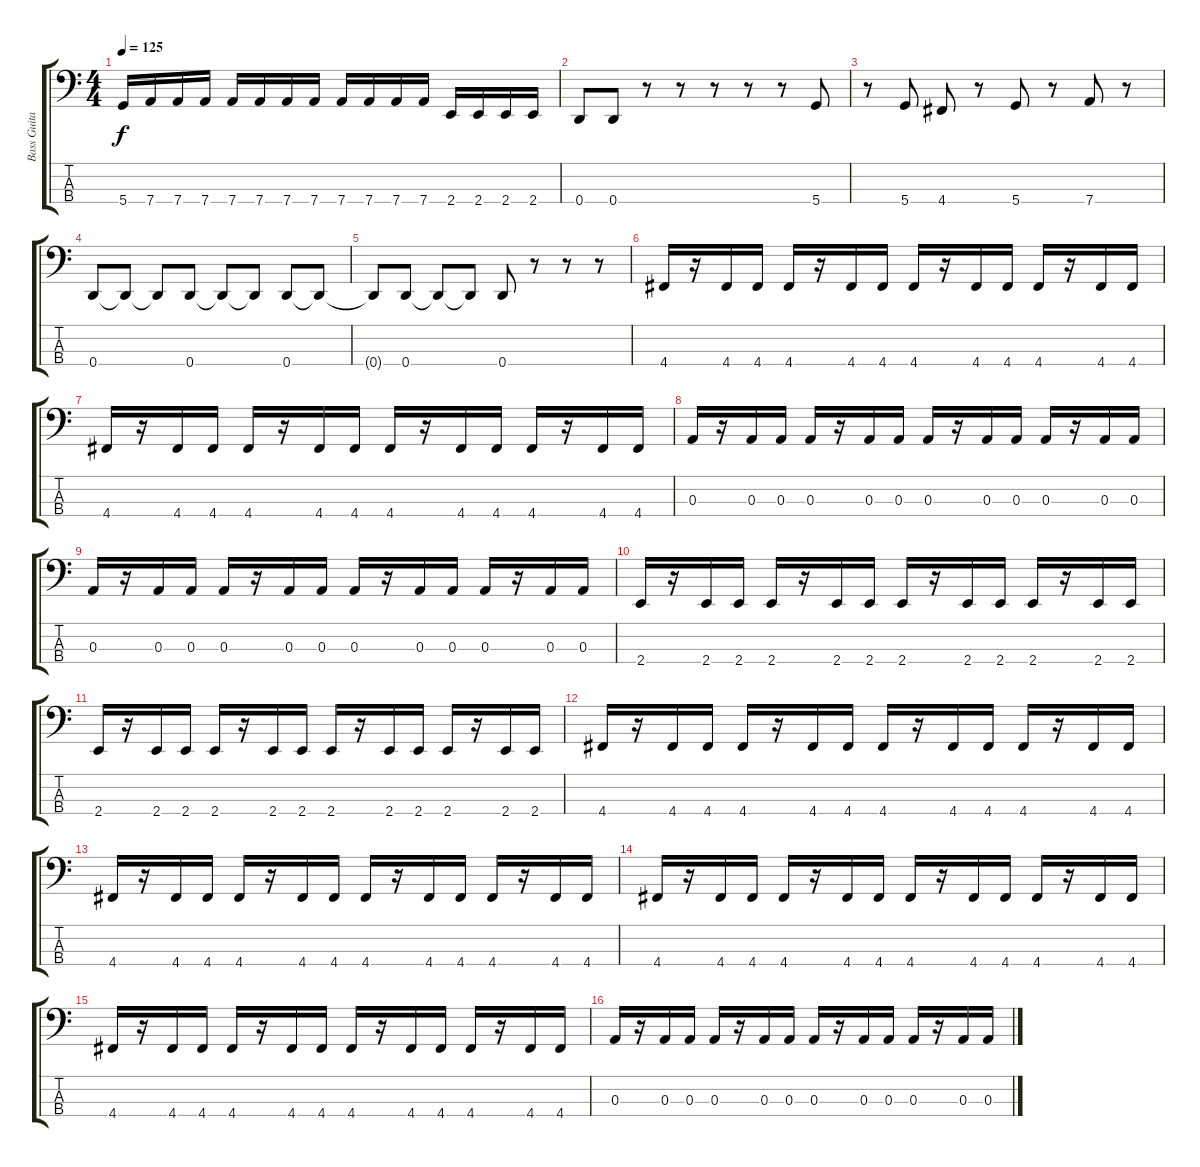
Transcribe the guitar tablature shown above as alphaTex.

\track ("Bass Guitar" "Bass Guita") {instrument fretlessbass}
\staff {score tabs}
\tuning (G2 D2 A1 D1) {hide}
\ts (4 4)
\tempo 125
\clef f4
\ks c
5.4.16{dy f} 7.4.16 7.4.16 7.4.16 7.4.16 7.4.16 7.4.16 7.4.16 7.4.16 7.4.16 7.4.16 7.4.16 2.4.16 2.4.16 2.4.16 2.4.16 |
0.4.8 0.4.8 r.8 r.8 r.8 r.8 r.8 5.4.8 |
r.8 5.4.8 4.4.8 r.8 5.4.8 r.8 7.4.8 r.8 |
0.4.8 0.4{t}.8 0.4{t}.8 0.4.8 0.4{t}.8 0.4{t}.8 0.4.8 0.4{t}.8 |
0.4{t}.8 0.4.8 0.4{t}.8 0.4{t}.8 0.4.8 r.8 r.8 r.8 |
4.4.16 r.16 4.4.16 4.4.16 4.4.16 r.16 4.4.16 4.4.16 4.4.16 r.16 4.4.16 4.4.16 4.4.16 r.16 4.4.16 4.4.16 |
4.4.16 r.16 4.4.16 4.4.16 4.4.16 r.16 4.4.16 4.4.16 4.4.16 r.16 4.4.16 4.4.16 4.4.16 r.16 4.4.16 4.4.16 |
0.3.16 r.16 0.3.16 0.3.16 0.3.16 r.16 0.3.16 0.3.16 0.3.16 r.16 0.3.16 0.3.16 0.3.16 r.16 0.3.16 0.3.16 |
0.3.16 r.16 0.3.16 0.3.16 0.3.16 r.16 0.3.16 0.3.16 0.3.16 r.16 0.3.16 0.3.16 0.3.16 r.16 0.3.16 0.3.16 |
2.4.16 r.16 2.4.16 2.4.16 2.4.16 r.16 2.4.16 2.4.16 2.4.16 r.16 2.4.16 2.4.16 2.4.16 r.16 2.4.16 2.4.16 |
2.4.16 r.16 2.4.16 2.4.16 2.4.16 r.16 2.4.16 2.4.16 2.4.16 r.16 2.4.16 2.4.16 2.4.16 r.16 2.4.16 2.4.16 |
4.4.16 r.16 4.4.16 4.4.16 4.4.16 r.16 4.4.16 4.4.16 4.4.16 r.16 4.4.16 4.4.16 4.4.16 r.16 4.4.16 4.4.16 |
4.4.16 r.16 4.4.16 4.4.16 4.4.16 r.16 4.4.16 4.4.16 4.4.16 r.16 4.4.16 4.4.16 4.4.16 r.16 4.4.16 4.4.16 |
4.4.16 r.16 4.4.16 4.4.16 4.4.16 r.16 4.4.16 4.4.16 4.4.16 r.16 4.4.16 4.4.16 4.4.16 r.16 4.4.16 4.4.16 |
4.4.16 r.16 4.4.16 4.4.16 4.4.16 r.16 4.4.16 4.4.16 4.4.16 r.16 4.4.16 4.4.16 4.4.16 r.16 4.4.16 4.4.16 |
0.3.16 r.16 0.3.16 0.3.16 0.3.16 r.16 0.3.16 0.3.16 0.3.16 r.16 0.3.16 0.3.16 0.3.16 r.16 0.3.16 0.3.16
